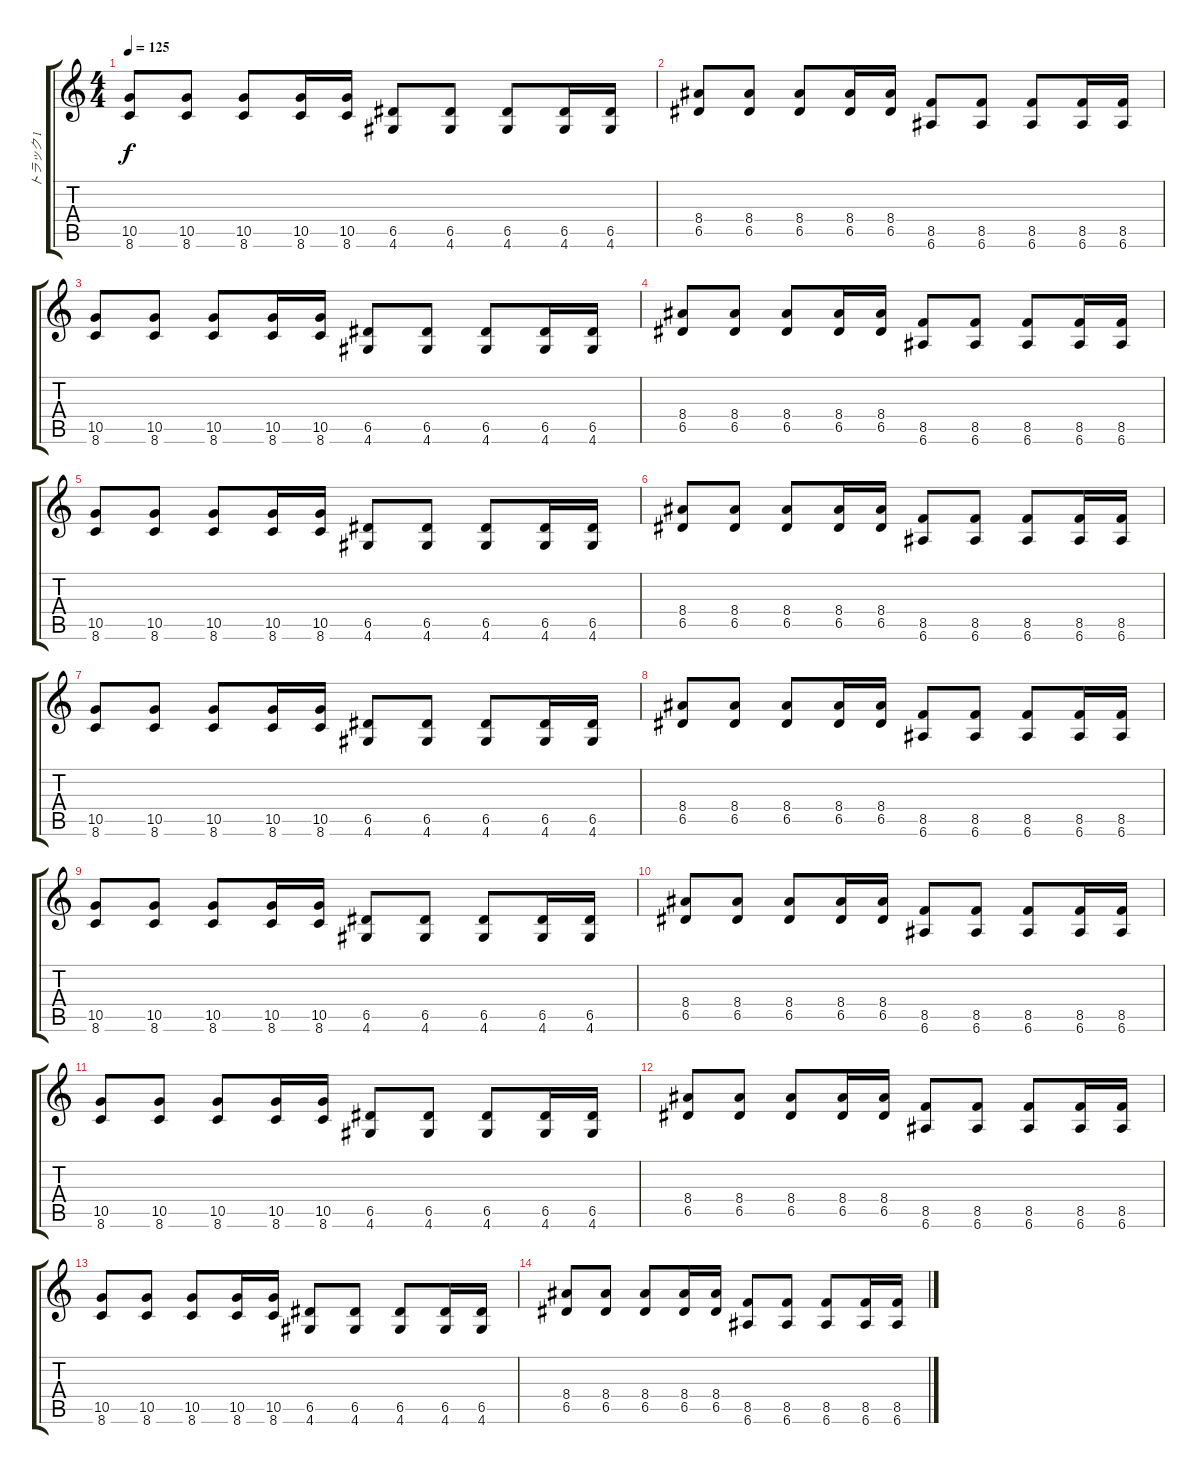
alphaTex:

\track ("トラック 1" "トラック 1") {instrument overdrivenguitar}
\staff {score tabs}
\tuning (E4 B3 G3 D3 A2 E2) {hide}
\ts (4 4)
\tempo 125
\clef g2
\ks c
(10.5 8.6).8{dy f} (10.5 8.6).8 (10.5 8.6).8 (10.5 8.6).16 (10.5 8.6).16 (6.5 4.6).8 (6.5 4.6).8 (6.5 4.6).8 (6.5 4.6).16 (6.5 4.6).16 |
(8.4 6.5).8 (8.4 6.5).8 (8.4 6.5).8 (8.4 6.5).16 (8.4 6.5).16 (8.5 6.6).8 (8.5 6.6).8 (8.5 6.6).8 (8.5 6.6).16 (8.5 6.6).16 |
(10.5 8.6).8 (10.5 8.6).8 (10.5 8.6).8 (10.5 8.6).16 (10.5 8.6).16 (6.5 4.6).8 (6.5 4.6).8 (6.5 4.6).8 (6.5 4.6).16 (6.5 4.6).16 |
(8.4 6.5).8 (8.4 6.5).8 (8.4 6.5).8 (8.4 6.5).16 (8.4 6.5).16 (8.5 6.6).8 (8.5 6.6).8 (8.5 6.6).8 (8.5 6.6).16 (8.5 6.6).16 |
(10.5 8.6).8 (10.5 8.6).8 (10.5 8.6).8 (10.5 8.6).16 (10.5 8.6).16 (6.5 4.6).8 (6.5 4.6).8 (6.5 4.6).8 (6.5 4.6).16 (6.5 4.6).16 |
(8.4 6.5).8 (8.4 6.5).8 (8.4 6.5).8 (8.4 6.5).16 (8.4 6.5).16 (8.5 6.6).8 (8.5 6.6).8 (8.5 6.6).8 (8.5 6.6).16 (8.5 6.6).16 |
(10.5 8.6).8 (10.5 8.6).8 (10.5 8.6).8 (10.5 8.6).16 (10.5 8.6).16 (6.5 4.6).8 (6.5 4.6).8 (6.5 4.6).8 (6.5 4.6).16 (6.5 4.6).16 |
(8.4 6.5).8 (8.4 6.5).8 (8.4 6.5).8 (8.4 6.5).16 (8.4 6.5).16 (8.5 6.6).8 (8.5 6.6).8 (8.5 6.6).8 (8.5 6.6).16 (8.5 6.6).16 |
(10.5 8.6).8 (10.5 8.6).8 (10.5 8.6).8 (10.5 8.6).16 (10.5 8.6).16 (6.5 4.6).8 (6.5 4.6).8 (6.5 4.6).8 (6.5 4.6).16 (6.5 4.6).16 |
(8.4 6.5).8 (8.4 6.5).8 (8.4 6.5).8 (8.4 6.5).16 (8.4 6.5).16 (8.5 6.6).8 (8.5 6.6).8 (8.5 6.6).8 (8.5 6.6).16 (8.5 6.6).16 |
(10.5 8.6).8 (10.5 8.6).8 (10.5 8.6).8 (10.5 8.6).16 (10.5 8.6).16 (6.5 4.6).8 (6.5 4.6).8 (6.5 4.6).8 (6.5 4.6).16 (6.5 4.6).16 |
(8.4 6.5).8 (8.4 6.5).8 (8.4 6.5).8 (8.4 6.5).16 (8.4 6.5).16 (8.5 6.6).8 (8.5 6.6).8 (8.5 6.6).8 (8.5 6.6).16 (8.5 6.6).16 |
(10.5 8.6).8 (10.5 8.6).8 (10.5 8.6).8 (10.5 8.6).16 (10.5 8.6).16 (6.5 4.6).8 (6.5 4.6).8 (6.5 4.6).8 (6.5 4.6).16 (6.5 4.6).16 |
(8.4 6.5).8 (8.4 6.5).8 (8.4 6.5).8 (8.4 6.5).16 (8.4 6.5).16 (8.5 6.6).8 (8.5 6.6).8 (8.5 6.6).8 (8.5 6.6).16 (8.5 6.6).16
